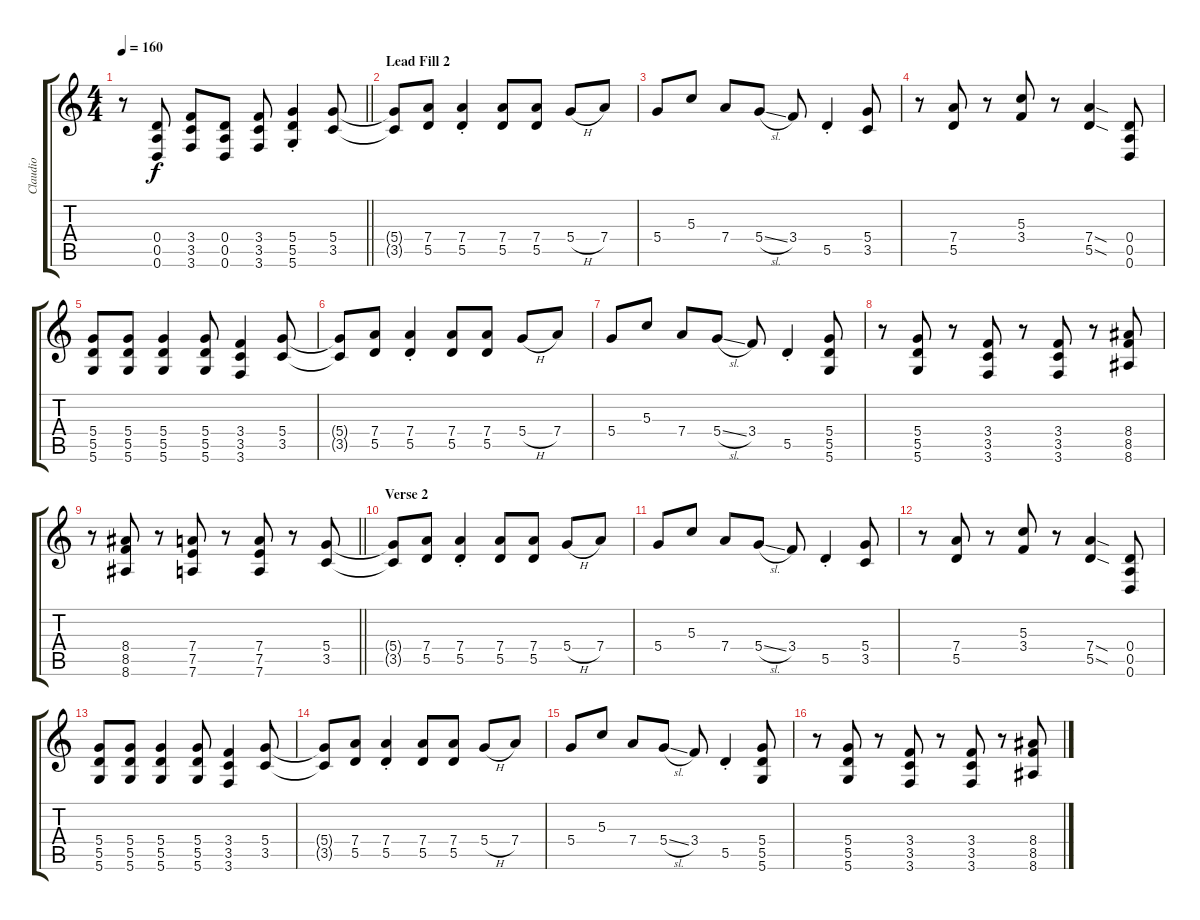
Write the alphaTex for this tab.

\track ("Claudio" "Claudio") {instrument distortionguitar}
\staff {score tabs}
\tuning (E4 B3 G3 D3 A2 D2) {hide}
\ts (4 4)
\tempo 160
\clef g2
\barLineRight lightlight
\ks c
r.8{dy f} (0.4 0.5 0.6).8 (3.4 3.5 3.6).8 (0.4 0.5 0.6).8 (3.4 3.5 3.6).8 (5.4{st} 5.5{st} 5.6{st}).4 (5.4 3.5).8 |
\section ("" "Lead Fill 2")
(5.4{t} 3.5{t}).8 (7.4 5.5).8 (7.4{st} 5.5{st}).4 (7.4 5.5).8 (7.4 5.5).8 5.4{h}.8 7.4.8 |
5.4.8 5.3.8 7.4.8 5.4{sl}.8 3.4.8 5.5{st}.4 (5.4 3.5).8 |
r.8 (7.4 5.5).8 r.8 (5.3 3.4).8 r.8 (7.4{sod} 5.5{sod}).4 (0.4 0.5 0.6).8 |
(5.4 5.5 5.6).8 (5.4 5.5 5.6).8 (5.4 5.5 5.6).4 (5.4 5.5 5.6).8 (3.4 3.5 3.6).4 (5.4 3.5).8 |
(5.4{t} 3.5{t}).8 (7.4 5.5).8 (7.4{st} 5.5{st}).4 (7.4 5.5).8 (7.4 5.5).8 5.4{h}.8 7.4.8 |
5.4.8 5.3.8 7.4.8 5.4{sl}.8 3.4.8 5.5{st}.4 (5.4 5.5 5.6).8 |
r.8 (5.4 5.5 5.6).8 r.8 (3.4 3.5 3.6).8 r.8 (3.4 3.5 3.6).8 r.8 (8.4 8.5 8.6).8 |
\barLineRight lightlight
r.8 (8.4 8.5 8.6).8 r.8 (7.4 7.5 7.6).8 r.8 (7.4 7.5 7.6).8 r.8 (5.4 3.5).8 |
\section ("" "Verse 2")
(5.4{t} 3.5{t}).8 (7.4 5.5).8 (7.4{st} 5.5{st}).4 (7.4 5.5).8 (7.4 5.5).8 5.4{h}.8 7.4.8 |
5.4.8 5.3.8 7.4.8 5.4{sl}.8 3.4.8 5.5{st}.4 (5.4 3.5).8 |
r.8 (7.4 5.5).8 r.8 (5.3 3.4).8 r.8 (7.4{sod} 5.5{sod}).4 (0.4 0.5 0.6).8 |
(5.4 5.5 5.6).8 (5.4 5.5 5.6).8 (5.4 5.5 5.6).4 (5.4 5.5 5.6).8 (3.4 3.5 3.6).4 (5.4 3.5).8 |
(5.4{t} 3.5{t}).8 (7.4 5.5).8 (7.4{st} 5.5{st}).4 (7.4 5.5).8 (7.4 5.5).8 5.4{h}.8 7.4.8 |
5.4.8 5.3.8 7.4.8 5.4{sl}.8 3.4.8 5.5{st}.4 (5.4 5.5 5.6).8 |
r.8 (5.4 5.5 5.6).8 r.8 (3.4 3.5 3.6).8 r.8 (3.4 3.5 3.6).8 r.8 (8.4 8.5 8.6).8
